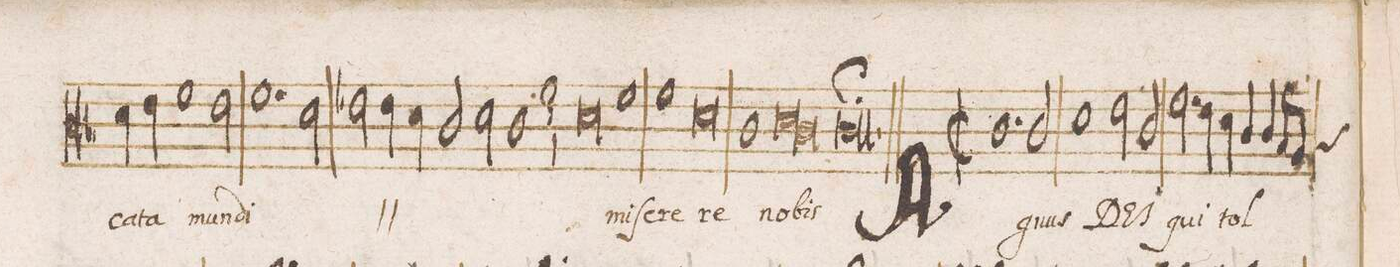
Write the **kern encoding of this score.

**kern	**text
*I"DISCANTVS	*
*clefC3	*
*k[b-]	*
*met(C|)	*
*M2/1	*
4d\	-ca-
4e\	.
1f\	-ta
=28-	=28-
2e\	mun-
1.f	-di
=29-	=29-
*	*ij
2d\	qui
2e-X\	tol-
4e-\	-lis
4d\	pec-
=30-	=30-
2c/	-ca-
2d\	-ta
1c	mun-
=31-	=31-
*M3/1	*
0d	-di
*	*Xij
1f	mi-
=32-	=32-
1f	-ſe-
0d	-re-
=33-	=33-
1c	-re
*lig	*
1d	no-
1c	.
*Xlig	*
=34-	=34-
0.cl;	-bis
=35||	=35||
*M2/1	*
*met(C|)	*
*mmet(c)	*
1.c	A-
2c/	-gnus
=36-	=36-
1d	DE-
2eny\	-I
2c/	qui
=37-	=37-
2.f\	tol-
4e\	.
4d\	.
4c/	.
4c/	.
8B-/L	.
8A/J	.
*custos:B	*
*-	*-
